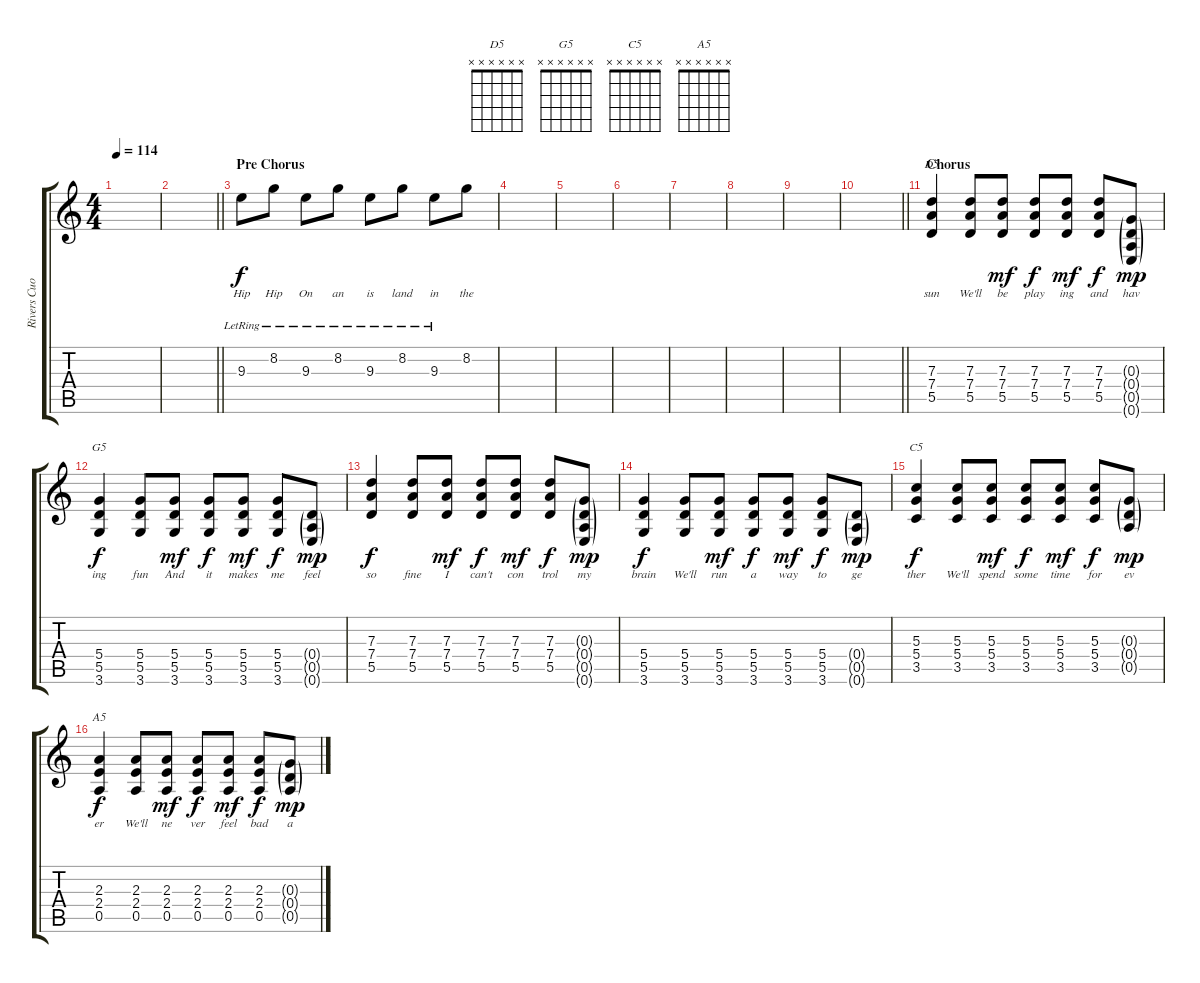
\track ("Rivers Cuomo - Guitar (Studio)" "Rivers Cuo") {instrument electricguitarclean}
\staff {score tabs}
\tuning (E4 B3 G3 D3 A2 E2) {hide}
\chord ("D5" x x x x x x)
\chord ("G5" x x x x x x)
\chord ("C5" x x x x x x)
\chord ("A5" x x x x x x)
\ts (4 4)
\tempo 114
\clef g2
\ks c
|
\barLineRight lightlight
|
\section ("" "Pre Chorus")
9.3{lr}.8{lyrics (0 "Hip") lyrics (1 "") lyrics (2 "") lyrics (3 "") lyrics (4 "") dy f instrument electricguitarclean} 8.2{lr}.8{lyrics (0 "Hip") lyrics (1 "") lyrics (2 "") lyrics (3 "") lyrics (4 "")} 9.3{lr}.8{lyrics (0 "On") lyrics (1 "") lyrics (2 "") lyrics (3 "") lyrics (4 "")} 8.2{lr}.8{lyrics (0 "an") lyrics (1 "") lyrics (2 "") lyrics (3 "") lyrics (4 "")} 9.3{lr}.8{lyrics (0 "is") lyrics (1 "") lyrics (2 "") lyrics (3 "") lyrics (4 "")} 8.2{lr}.8{lyrics (0 "land") lyrics (1 "") lyrics (2 "") lyrics (3 "") lyrics (4 "")} 9.3{lr}.8{lyrics (0 "in") lyrics (1 "") lyrics (2 "") lyrics (3 "") lyrics (4 "")} 8.2.8{lyrics (0 "the") lyrics (1 "") lyrics (2 "") lyrics (3 "") lyrics (4 "")} |
|
|
|
|
|
|
\barLineRight lightlight
|
\section ("" "Chorus")
(7.3 7.4 5.5).4{ch "D5" lyrics (0 "sun") lyrics (1 "") lyrics (2 "") lyrics (3 "") lyrics (4 "") instrument distortionguitar} (7.3 7.4 5.5).8{lyrics (0 "We'll") lyrics (1 "") lyrics (2 "") lyrics (3 "") lyrics (4 "")} (7.3 7.4 5.5).8{lyrics (0 "be") lyrics (1 "") lyrics (2 "") lyrics (3 "") lyrics (4 "") dy mf} (7.3 7.4 5.5).8{lyrics (0 "play") lyrics (1 "") lyrics (2 "") lyrics (3 "") lyrics (4 "") dy f} (7.3 7.4 5.5).8{lyrics (0 "ing") lyrics (1 "") lyrics (2 "") lyrics (3 "") lyrics (4 "") dy mf} (7.3 7.4 5.5).8{lyrics (0 "and") lyrics (1 "") lyrics (2 "") lyrics (3 "") lyrics (4 "") dy f} (0.3{g} 0.4{g} 0.5{g} 0.6{g}).8{lyrics (0 "hav") lyrics (1 "") lyrics (2 "") lyrics (3 "") lyrics (4 "") dy mp} |
(5.4 5.5 3.6).4{ch "G5" lyrics (0 "ing") lyrics (1 "") lyrics (2 "") lyrics (3 "") lyrics (4 "") dy f} (5.4 5.5 3.6).8{lyrics (0 "fun") lyrics (1 "") lyrics (2 "") lyrics (3 "") lyrics (4 "")} (5.4 5.5 3.6).8{lyrics (0 "And") lyrics (1 "") lyrics (2 "") lyrics (3 "") lyrics (4 "") dy mf} (5.4 5.5 3.6).8{lyrics (0 "it") lyrics (1 "") lyrics (2 "") lyrics (3 "") lyrics (4 "") dy f} (5.4 5.5 3.6).8{lyrics (0 "makes") lyrics (1 "") lyrics (2 "") lyrics (3 "") lyrics (4 "") dy mf} (5.4 5.5 3.6).8{lyrics (0 "me") lyrics (1 "") lyrics (2 "") lyrics (3 "") lyrics (4 "") dy f} (0.4{g} 0.5{g} 0.6{g}).8{lyrics (0 "feel") lyrics (1 "") lyrics (2 "") lyrics (3 "") lyrics (4 "") dy mp} |
(7.3 7.4 5.5).4{lyrics (0 "so") lyrics (1 "") lyrics (2 "") lyrics (3 "") lyrics (4 "") dy f} (7.3 7.4 5.5).8{lyrics (0 "fine") lyrics (1 "") lyrics (2 "") lyrics (3 "") lyrics (4 "")} (7.3 7.4 5.5).8{lyrics (0 "I") lyrics (1 "") lyrics (2 "") lyrics (3 "") lyrics (4 "") dy mf} (7.3 7.4 5.5).8{lyrics (0 "can't") lyrics (1 "") lyrics (2 "") lyrics (3 "") lyrics (4 "") dy f} (7.3 7.4 5.5).8{lyrics (0 "con") lyrics (1 "") lyrics (2 "") lyrics (3 "") lyrics (4 "") dy mf} (7.3 7.4 5.5).8{lyrics (0 "trol") lyrics (1 "") lyrics (2 "") lyrics (3 "") lyrics (4 "") dy f} (0.3{g} 0.4{g} 0.5{g} 0.6{g}).8{lyrics (0 "my") lyrics (1 "") lyrics (2 "") lyrics (3 "") lyrics (4 "") dy mp} |
(5.4 5.5 3.6).4{lyrics (0 "brain") lyrics (1 "") lyrics (2 "") lyrics (3 "") lyrics (4 "") dy f} (5.4 5.5 3.6).8{lyrics (0 "We'll") lyrics (1 "") lyrics (2 "") lyrics (3 "") lyrics (4 "")} (5.4 5.5 3.6).8{lyrics (0 "run") lyrics (1 "") lyrics (2 "") lyrics (3 "") lyrics (4 "") dy mf} (5.4 5.5 3.6).8{lyrics (0 "a") lyrics (1 "") lyrics (2 "") lyrics (3 "") lyrics (4 "") dy f} (5.4 5.5 3.6).8{lyrics (0 "way") lyrics (1 "") lyrics (2 "") lyrics (3 "") lyrics (4 "") dy mf} (5.4 5.5 3.6).8{lyrics (0 "to") lyrics (1 "") lyrics (2 "") lyrics (3 "") lyrics (4 "") dy f} (0.4{g} 0.5{g} 0.6{g}).8{lyrics (0 "ge") lyrics (1 "") lyrics (2 "") lyrics (3 "") lyrics (4 "") dy mp} |
(5.3 5.4 3.5).4{ch "C5" lyrics (0 "ther") lyrics (1 "") lyrics (2 "") lyrics (3 "") lyrics (4 "") dy f} (5.3 5.4 3.5).8{lyrics (0 "We'll") lyrics (1 "") lyrics (2 "") lyrics (3 "") lyrics (4 "")} (5.3 5.4 3.5).8{lyrics (0 "spend") lyrics (1 "") lyrics (2 "") lyrics (3 "") lyrics (4 "") dy mf} (5.3 5.4 3.5).8{lyrics (0 "some") lyrics (1 "") lyrics (2 "") lyrics (3 "") lyrics (4 "") dy f} (5.3 5.4 3.5).8{lyrics (0 "time") lyrics (1 "") lyrics (2 "") lyrics (3 "") lyrics (4 "") dy mf} (5.3 5.4 3.5).8{lyrics (0 "for") lyrics (1 "") lyrics (2 "") lyrics (3 "") lyrics (4 "") dy f} (0.3{g} 0.4{g} 0.5{g}).8{lyrics (0 "ev") lyrics (1 "") lyrics (2 "") lyrics (3 "") lyrics (4 "") dy mp} |
(2.3 2.4 0.5).4{ch "A5" lyrics (0 "er") lyrics (1 "") lyrics (2 "") lyrics (3 "") lyrics (4 "") dy f} (2.3 2.4 0.5).8{lyrics (0 "We'll") lyrics (1 "") lyrics (2 "") lyrics (3 "") lyrics (4 "")} (2.3 2.4 0.5).8{lyrics (0 "ne") lyrics (1 "") lyrics (2 "") lyrics (3 "") lyrics (4 "") dy mf} (2.3 2.4 0.5).8{lyrics (0 "ver") lyrics (1 "") lyrics (2 "") lyrics (3 "") lyrics (4 "") dy f} (2.3 2.4 0.5).8{lyrics (0 "feel") lyrics (1 "") lyrics (2 "") lyrics (3 "") lyrics (4 "") dy mf} (2.3 2.4 0.5).8{lyrics (0 "bad") lyrics (1 "") lyrics (2 "") lyrics (3 "") lyrics (4 "") dy f} (0.3{g} 0.4{g} 0.5{g}).8{lyrics (0 "a") lyrics (1 "") lyrics (2 "") lyrics (3 "") lyrics (4 "") dy mp}
